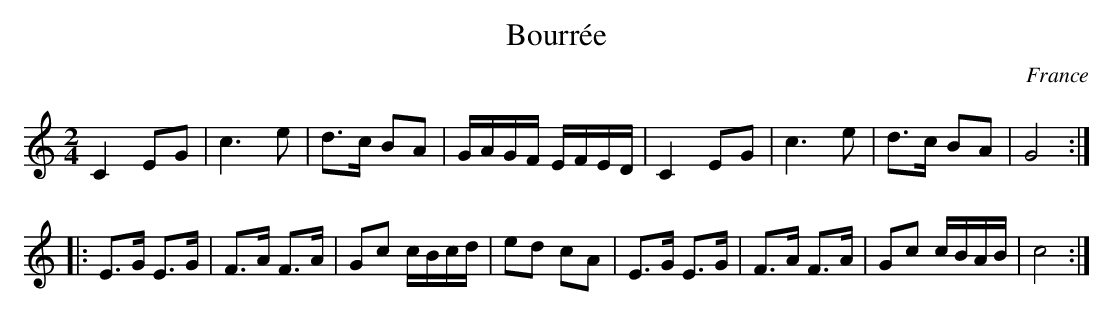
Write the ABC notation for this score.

X:1
T:Bourrée
M:2/4
O:France
K:C
C4E2G2|c6e2|d3c B2A2|GAGF EFED|\
C4E2G2|c6e2|d3c B2A2|G8::
E3G E3G|F3A F3A|G2c2 cBcd|e2d2 c2A2|\
E3G E3G|F3A F3A|G2c2 cBAB|c8:|
